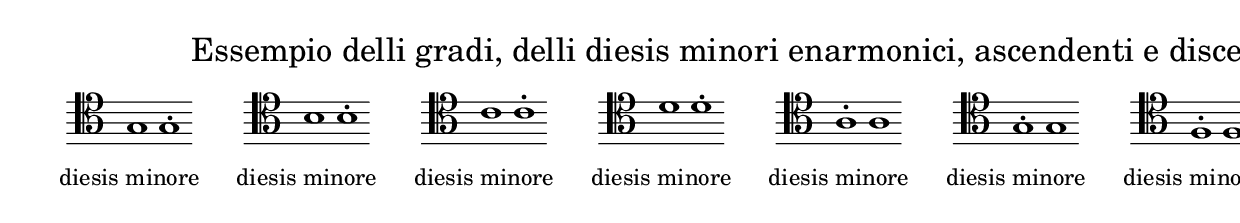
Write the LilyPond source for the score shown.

\version "2.22.2"

% Auto generated file

\header {
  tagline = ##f
}

dot = {
   \once \override Script.add-stem-support = ##f
   \once \override Script.toward-stem-shift = 0
   \once \override Script.skyline-horizontal-padding = 0
   \once \override Script.direction = 1
   \once \override Script.font-size = 1
}

\markup {
  \center-column {
    \line {
      \center-align
      \fontsize#3 { \concat { \normal-text "Essempio delli gradi, delli diesis minori enarmonici, ascendenti e discendenti"} }
    }
    \null
    \line {
      \center-column {

        \line {
          \score {
            <<
              \new Staff \with { instrumentName = ""} {
                \override Staff.TimeSignature.stencil = ##f
                \override Staff.NoteHead.style = #'baroque
                \accidentalStyle Score.forget
                \cadenzaOn
                \clef "tenor" g1 
                \dot g1-. 
                \cadenzaOff
              }
            >>
            \layout {
              \context {
                \Score
                \override SpacingSpanner.common-shortest-duration = #(ly:make-moment 1)
              }
            }
          }
        }
        \null
        \line {
          \left-align {  \normal-text "diesis minore" }
        }

      }
      \hspace #3 
      \center-column {

        \line {
          \score {
            <<
              \new Staff \with { instrumentName = ""} {
                \override Staff.TimeSignature.stencil = ##f
                \override Staff.NoteHead.style = #'baroque
                \accidentalStyle Score.forget
                \cadenzaOn
                \clef "tenor" b1 
                \dot b1-. 
                \cadenzaOff
              }
            >>
            \layout {
              \context {
                \Score
                \override SpacingSpanner.common-shortest-duration = #(ly:make-moment 1)
              }
            }
          }
        }
        \null
        \line {
          \left-align {  \normal-text "diesis minore" }
        }

      }
      \hspace #3 
      \center-column {

        \line {
          \score {
            <<
              \new Staff \with { instrumentName = ""} {
                \override Staff.TimeSignature.stencil = ##f
                \override Staff.NoteHead.style = #'baroque
                \accidentalStyle Score.forget
                \cadenzaOn
                \clef "tenor" c'1 
                \dot c'1-. 
                \cadenzaOff
              }
            >>
            \layout {
              \context {
                \Score
                \override SpacingSpanner.common-shortest-duration = #(ly:make-moment 1)
              }
            }
          }
        }
        \null
        \line {
          \left-align {  \normal-text "diesis minore" }
        }

      }
      \hspace #3 
      \center-column {

        \line {
          \score {
            <<
              \new Staff \with { instrumentName = ""} {
                \override Staff.TimeSignature.stencil = ##f
                \override Staff.NoteHead.style = #'baroque
                \accidentalStyle Score.forget
                \cadenzaOn
                \clef "tenor" d'1 
                \dot d'1-. 
                \cadenzaOff
              }
            >>
            \layout {
              \context {
                \Score
                \override SpacingSpanner.common-shortest-duration = #(ly:make-moment 1)
              }
            }
          }
        }
        \null
        \line {
          \left-align {  \normal-text "diesis minore" }
        }

      }
      \hspace #3 
      \center-column {

        \line {
          \score {
            <<
              \new Staff \with { instrumentName = ""} {
                \override Staff.TimeSignature.stencil = ##f
                \override Staff.NoteHead.style = #'baroque
                \accidentalStyle Score.forget
                \cadenzaOn
                \clef "tenor" \dot a1-. 
                a1 
                \cadenzaOff
              }
            >>
            \layout {
              \context {
                \Score
                \override SpacingSpanner.common-shortest-duration = #(ly:make-moment 1)
              }
            }
          }
        }
        \null
        \line {
          \left-align {  \normal-text "diesis minore" }
        }

      }
      \hspace #3 
      \center-column {

        \line {
          \score {
            <<
              \new Staff \with { instrumentName = ""} {
                \override Staff.TimeSignature.stencil = ##f
                \override Staff.NoteHead.style = #'baroque
                \accidentalStyle Score.forget
                \cadenzaOn
                \clef "tenor" \dot g1-. 
                g1 
                \cadenzaOff
              }
            >>
            \layout {
              \context {
                \Score
                \override SpacingSpanner.common-shortest-duration = #(ly:make-moment 1)
              }
            }
          }
        }
        \null
        \line {
          \left-align {  \normal-text "diesis minore" }
        }

      }
      \hspace #3 
      \center-column {

        \line {
          \score {
            <<
              \new Staff \with { instrumentName = ""} {
                \override Staff.TimeSignature.stencil = ##f
                \override Staff.NoteHead.style = #'baroque
                \accidentalStyle Score.forget
                \cadenzaOn
                \clef "tenor" \dot f1-. 
                f1 
                \cadenzaOff
              }
            >>
            \layout {
              \context {
                \Score
                \override SpacingSpanner.common-shortest-duration = #(ly:make-moment 1)
              }
            }
          }
        }
        \null
        \line {
          \left-align {  \normal-text "diesis minore" }
        }

      }
      \hspace #3 
      \center-column {

        \line {
          \score {
            <<
              \new Staff \with { instrumentName = ""} {
                \override Staff.TimeSignature.stencil = ##f
                \override Staff.NoteHead.style = #'baroque
                \accidentalStyle Score.forget
                \cadenzaOn
                \clef "tenor" \dot e1-. 
                e1 
                \cadenzaOff
              }
            >>
            \layout {
              \context {
                \Score
                \override SpacingSpanner.common-shortest-duration = #(ly:make-moment 1)
              }
            }
          }
        }
        \null
        \line {
          \left-align {  \normal-text "diesis minore" }
        }

      }
      \hspace #3 

    }
  }
}